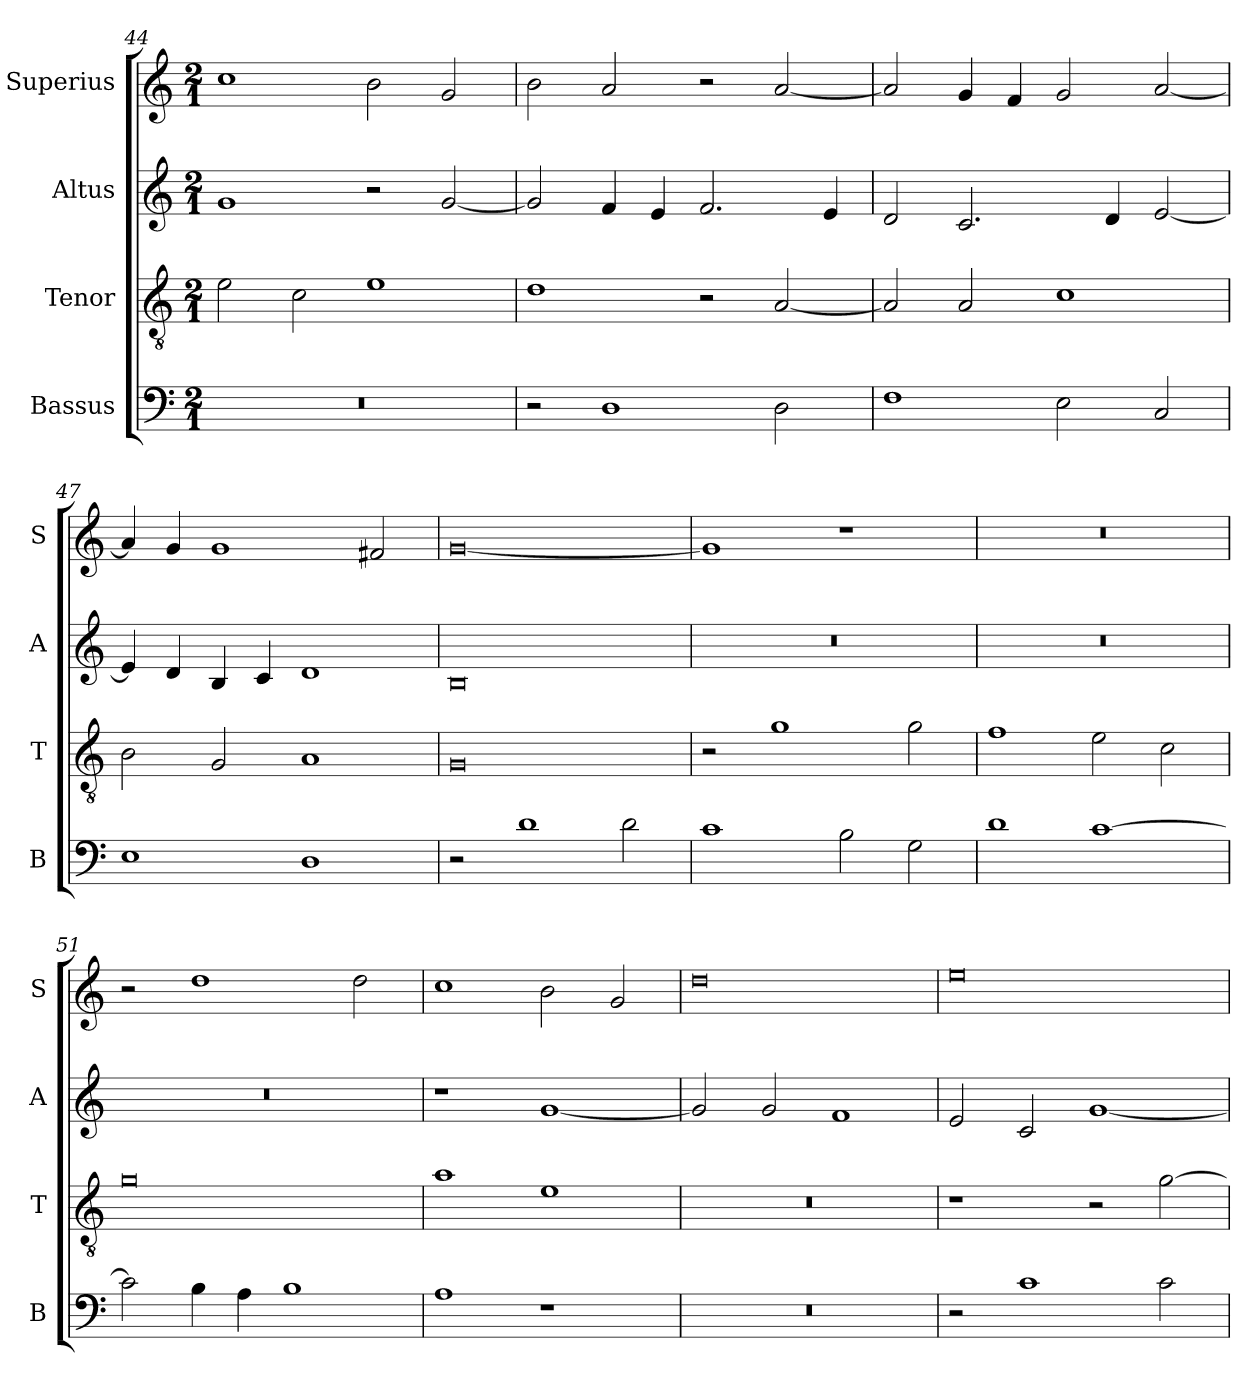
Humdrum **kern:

**kern	**kern	**kern	**kern
*part4	*part3	*part2	*part1
*staff4	*staff3	*staff2	*staff1
*I"Bassus	*I"Tenor	*I"Altus	*I"Superius
*I'B	*I'T	*I'A	*I'S
*clefF4	*clefGv2	*clefG2	*clefG2
*k[]	*k[]	*k[]	*k[]
*C:	*C:	*C:	*C:
*M2/1	*M2/1	*M2/1	*M2/1
=44	=44	=44	=44
0r	2e	1g	1cc
.	2c	.	.
.	1e	2r	2b
.	.	[2g	2g
=45	=45	=45	=45
2r	1d	2g]	2b
1D	.	4f	2a
.	.	4e	.
.	2r	2.f	2r
2D	[2A	.	[2a
.	.	4e	.
=46	=46	=46	=46
1F	2A]	2d	2a]
.	2A	2.c	4g
.	.	.	4f
2E	1c	.	2g
.	.	4d	.
2C	.	[2e	[2a
=47	=47	=47	=47
1E	2B	4e]	4a]
.	.	4d	4g
.	2G	4B	1g
.	.	4c	.
1D	1A	1d	.
.	.	.	2f#X
=48	=48	=48	=48
2r	0G	0B	[0g
1d	.	.	.
2d	.	.	.
=49	=49	=49	=49
1c	2r	0r	1g]
.	1g	.	.
2B	.	.	1r
2G	2g	.	.
=50	=50	=50	=50
1d	1f	0r	0r
[1c	2e	.	.
.	2c	.	.
=51	=51	=51	=51
2c]	0g	0r	2r
4B	.	.	1dd
4A	.	.	.
1B	.	.	.
.	.	.	2dd
=52	=52	=52	=52
1A	1a	1r	1cc
1r	1e	[1g	2b
.	.	.	2g
=53	=53	=53	=53
0r	0r	2g]	0dd
.	.	2g	.
.	.	1f	.
=54	=54	=54	=54
2r	1r	2e	0ee
1c	.	2c	.
.	2r	[1g	.
2c	[2g	.	.
=	=	=	=
*-	*-	*-	*-
